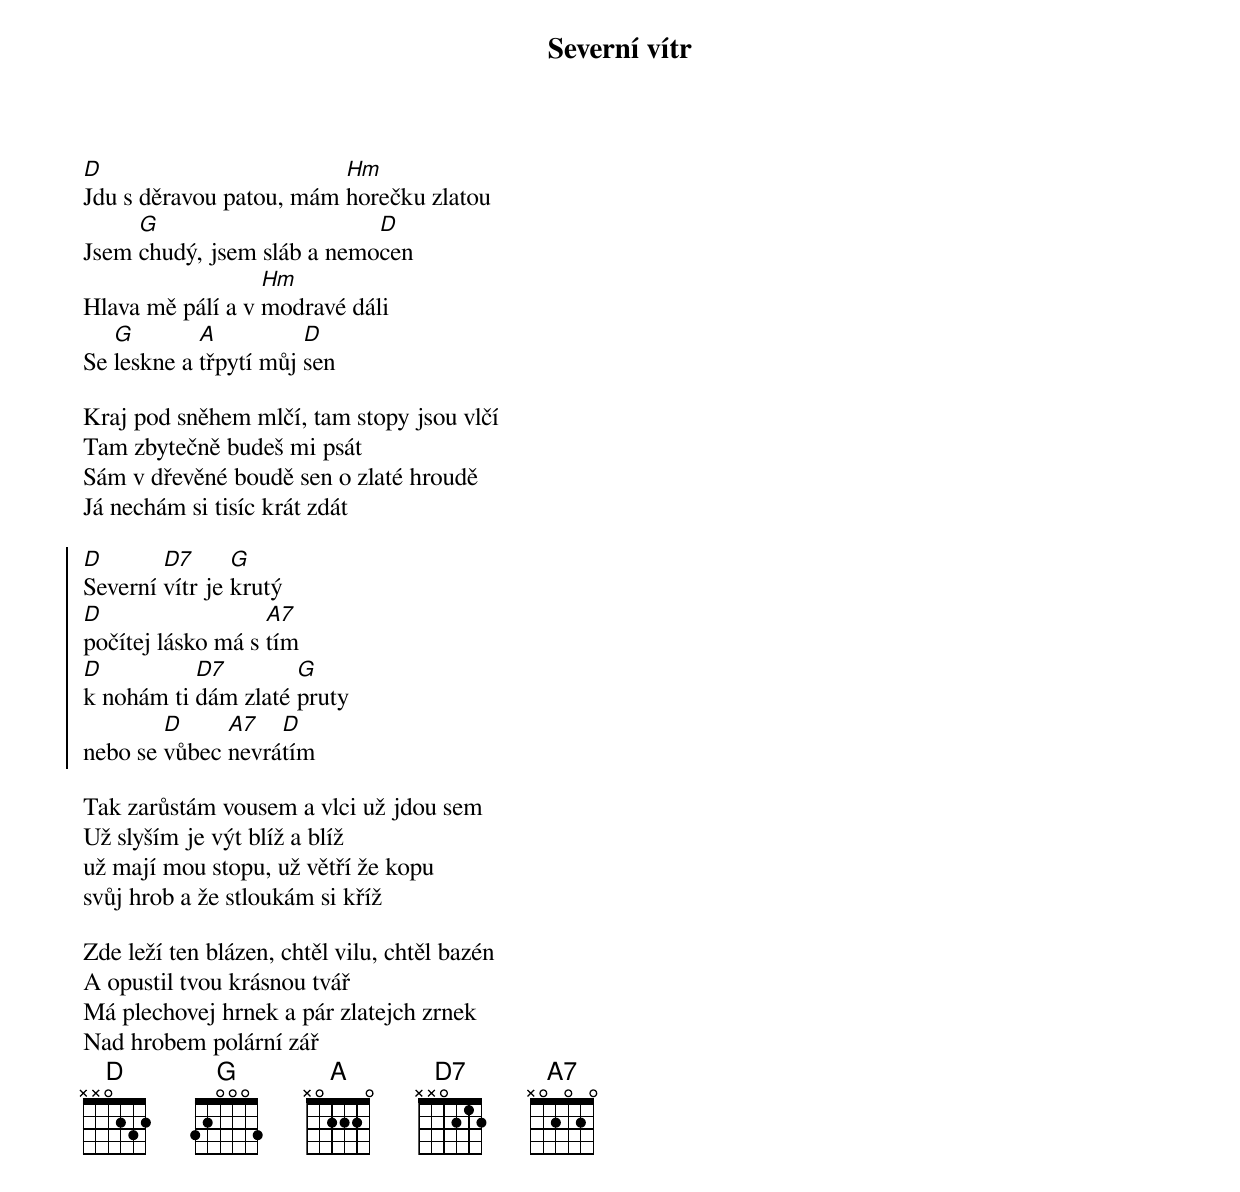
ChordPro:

{title: Severní vítr}

[D]Jdu s děravou patou, mám [Hm]horečku zlatou
Jsem [G]chudý, jsem sláb a nemo[D]cen
Hlava mě pálí a v [Hm]modravé dáli
Se [G]leskne a [A]třpytí můj [D]sen

Kraj pod sněhem mlčí, tam stopy jsou vlčí
Tam zbytečně budeš mi psát
Sám v dřevěné boudě sen o zlaté hroudě
Já nechám si tisíc krát zdát

{start_of_chorus}
[D]Severní [D7]vítr je [G]krutý
[D]počítej lásko má s [A7]tím
[D]k nohám ti [D7]dám zlaté [G]pruty
nebo se [D]vůbec [A7]nevrá[D]tím
{end_of_chorus}

Tak zarůstám vousem a vlci už jdou sem
Už slyším je výt blíž a blíž
už mají mou stopu, už větří že kopu
svůj hrob a že stloukám si kříž

Zde leží ten blázen, chtěl vilu, chtěl bazén
A opustil tvou krásnou tvář
Má plechovej hrnek a pár zlatejch zrnek
Nad hrobem polární zář
